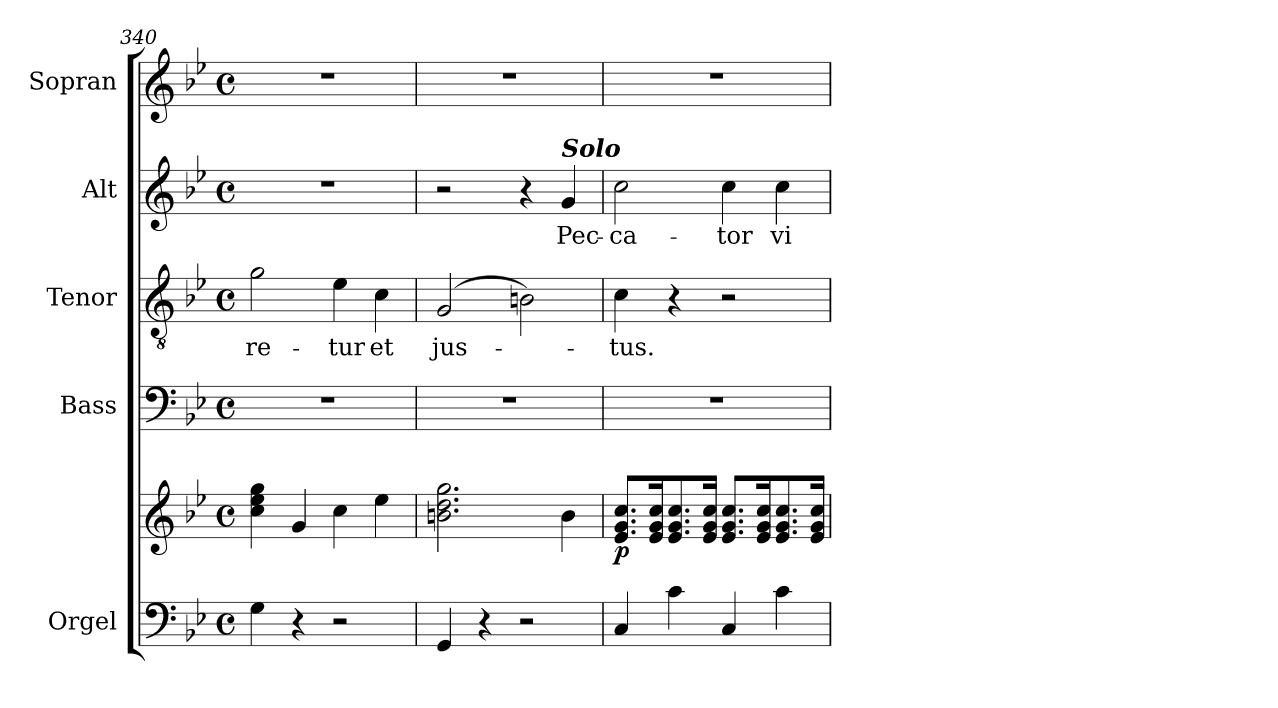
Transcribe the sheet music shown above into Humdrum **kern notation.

**kern	**kern	**dynam	**kern	**kern	**text	**kern	**text	**kern
*part5	*part5	*part5	*part4	*part3	*part3	*part2	*part2	*part1
*staff6	*staff5	*staff5/6	*staff4	*staff3	*staff3	*staff2	*staff2	*staff1
*I"Orgel	*	*	*I"Bass	*I"Tenor	*	*I"Alt	*	*I"Sopran
*I'Org.	*	*	*I'B.	*I'T.	*	*I'A.	*	*I'S.
*clefF4	*clefG2	*	*clefF4	*clefGv2	*	*clefG2	*	*clefG2
*k[b-e-]	*k[b-e-]	*	*k[b-e-]	*k[b-e-]	*	*k[b-e-]	*	*k[b-e-]
*B-:	*B-:	*	*B-:	*B-:	*	*B-:	*	*B-:
*M4/4	*M4/4	*	*M4/4	*M4/4	*	*M4/4	*	*M4/4
*met(c)	*met(c)	*	*met(c)	*met(c)	*	*met(c)	*	*met(c)
=340	=340	=340	=340	=340	=340	=340	=340	=340
!	!	!	!	!	!LO:LY:b	!	!	!
4G\	4cc\ 4ee-\ 4gg\	.	1r	2g\	-re-	1r	.	1r
4r	4g/	.	.	.	.	.	.	.
!	!	!	!	!	!LO:LY:b	!	!	!
2r	4cc\	.	.	4e-\	-tur	.	.	.
!	!	!	!	!	!LO:LY:b	!	!	!
.	4ee-\	.	.	4c\	et	.	.	.
=341	=341	=341	=341	=341	=341	=341	=341	=341
!	!	!	!	!	!LO:LY:b	!	!	!
4GG/	2.bn\ 2.dd\ 2.gg\	.	1r	(2G/	jus-	2r	.	1r
4r	.	.	.	.	.	.	.	.
2r	.	.	.	2Bn\)	.	4r	.	.
!	!	!	!	!	!	!LO:TX:a:Bi:t=Solo	!	!
!	!	!	!	!	!	!	!LO:LY:b	!
.	4b\	.	.	.	.	4g/	Pec-	.
=342	=342	=342	=342	=342	=342	=342	=342	=342
!	!	!LO:DY:b	!	!	!LO:LY:b	!	!LO:LY:b	!
4C/	8.e-/ 8.g/ 8.cc/L	p	1r	4c\	-tus.	2cc\	-ca-	1r
.	16e-/ 16g/ 16cc/k	.	.	.	.	.	.	.
4c\	8.e-/ 8.g/ 8.cc/	.	.	4r	.	.	.	.
.	16e-/ 16g/ 16cc/Jk	.	.	.	.	.	.	.
!	!	!	!	!	!	!	!LO:LY:b	!
4C/	8.e-/ 8.g/ 8.cc/L	.	.	2r	.	4cc\	-tor	.
.	16e-/ 16g/ 16cc/k	.	.	.	.	.	.	.
!	!	!	!	!	!	!	!LO:LY:b	!
4c\	8.e-/ 8.g/ 8.cc/	.	.	.	.	4cc\	vi-	.
.	16e-/ 16g/ 16cc/Jk	.	.	.	.	.	.	.
=	=	=	=	=	=	=	=	=
*-	*-	*-	*-	*-	*-	*-	*-	*-
